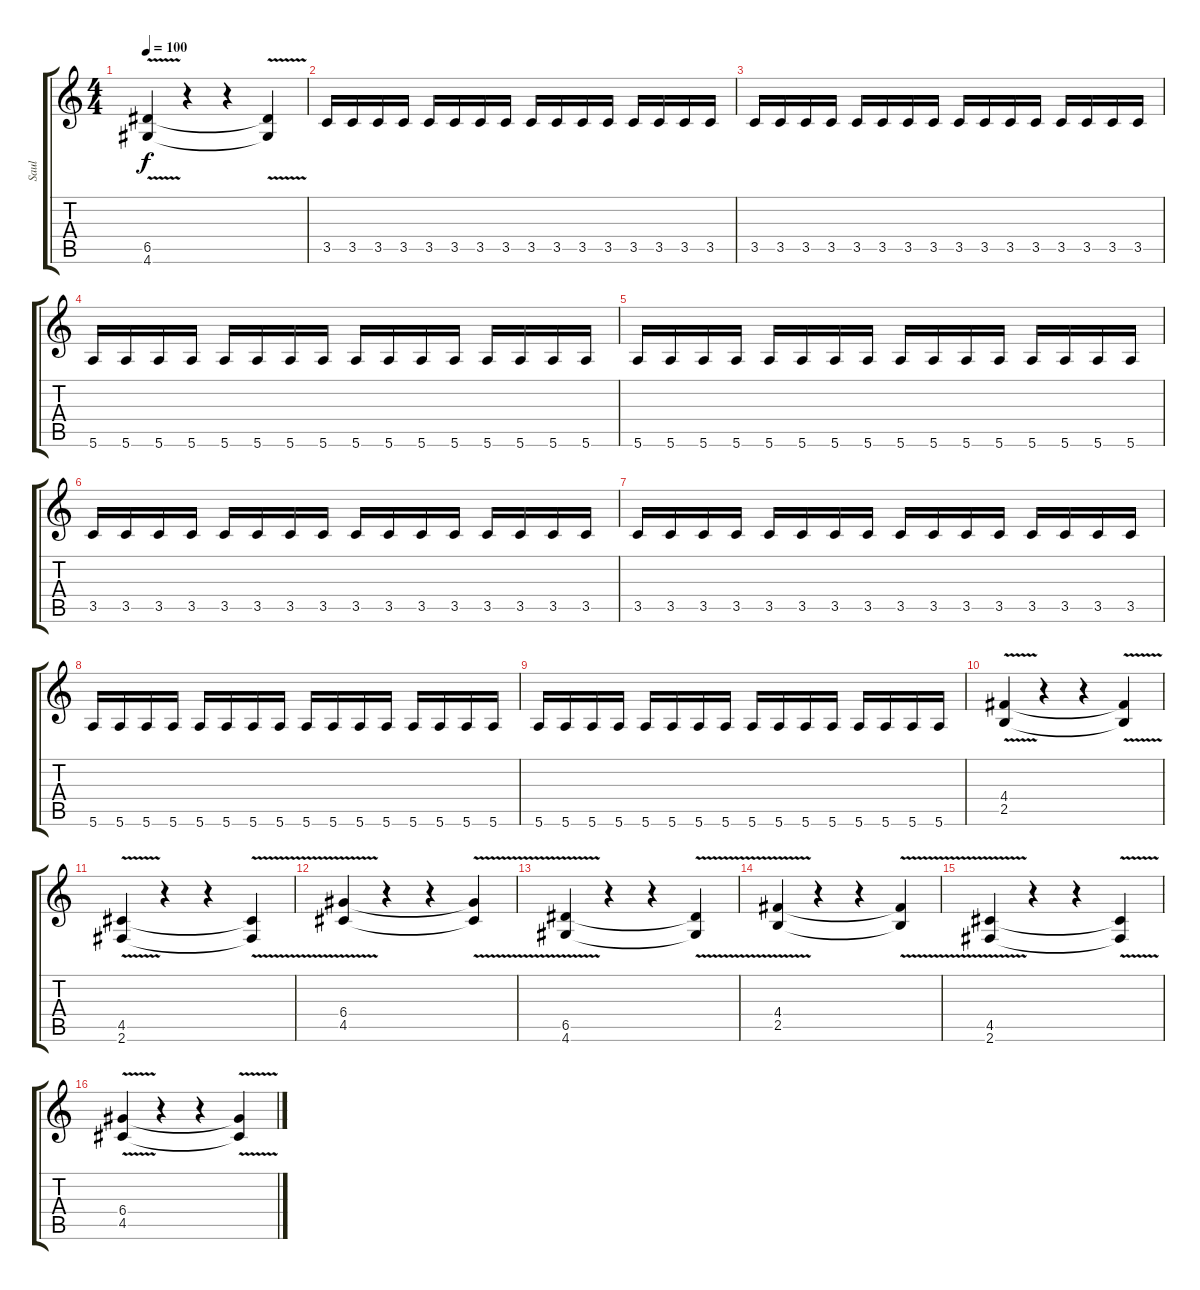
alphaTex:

\track ("Saul" "Saul") {instrument distortionguitar}
\staff {score tabs}
\tuning (E4 B3 G3 D3 A2 E2) {hide}
\ts (4 4)
\tempo 100
\clef g2
\ks c
(6.5{v} 4.6).4{dy f} r.4 r.4 (6.5{t} 4.6{t}).4 |
3.5.16 3.5.16 3.5.16 3.5.16 3.5.16 3.5.16 3.5.16 3.5.16 3.5.16 3.5.16 3.5.16 3.5.16 3.5.16 3.5.16 3.5.16 3.5.16 |
3.5.16 3.5.16 3.5.16 3.5.16 3.5.16 3.5.16 3.5.16 3.5.16 3.5.16 3.5.16 3.5.16 3.5.16 3.5.16 3.5.16 3.5.16 3.5.16 |
5.6.16 5.6.16 5.6.16 5.6.16 5.6.16 5.6.16 5.6.16 5.6.16 5.6.16 5.6.16 5.6.16 5.6.16 5.6.16 5.6.16 5.6.16 5.6.16 |
5.6.16 5.6.16 5.6.16 5.6.16 5.6.16 5.6.16 5.6.16 5.6.16 5.6.16 5.6.16 5.6.16 5.6.16 5.6.16 5.6.16 5.6.16 5.6.16 |
3.5.16 3.5.16 3.5.16 3.5.16 3.5.16 3.5.16 3.5.16 3.5.16 3.5.16 3.5.16 3.5.16 3.5.16 3.5.16 3.5.16 3.5.16 3.5.16 |
3.5.16 3.5.16 3.5.16 3.5.16 3.5.16 3.5.16 3.5.16 3.5.16 3.5.16 3.5.16 3.5.16 3.5.16 3.5.16 3.5.16 3.5.16 3.5.16 |
5.6.16 5.6.16 5.6.16 5.6.16 5.6.16 5.6.16 5.6.16 5.6.16 5.6.16 5.6.16 5.6.16 5.6.16 5.6.16 5.6.16 5.6.16 5.6.16 |
5.6.16 5.6.16 5.6.16 5.6.16 5.6.16 5.6.16 5.6.16 5.6.16 5.6.16 5.6.16 5.6.16 5.6.16 5.6.16 5.6.16 5.6.16 5.6.16 |
(4.4{v} 2.5).4 r.4 r.4 (4.4{t} 2.5{t}).4 |
(4.5{v} 2.6).4 r.4 r.4 (4.5{t} 2.6{t}).4 |
(6.4{v} 4.5).4 r.4 r.4 (6.4{t} 4.5{t}).4 |
(6.5{v} 4.6).4 r.4 r.4 (6.5{t} 4.6{t}).4 |
(4.4{v} 2.5).4 r.4 r.4 (4.4{t} 2.5{t}).4 |
(4.5{v} 2.6).4 r.4 r.4 (4.5{t} 2.6{t}).4 |
(6.4{v} 4.5).4 r.4 r.4 (6.4{t} 4.5{t}).4
